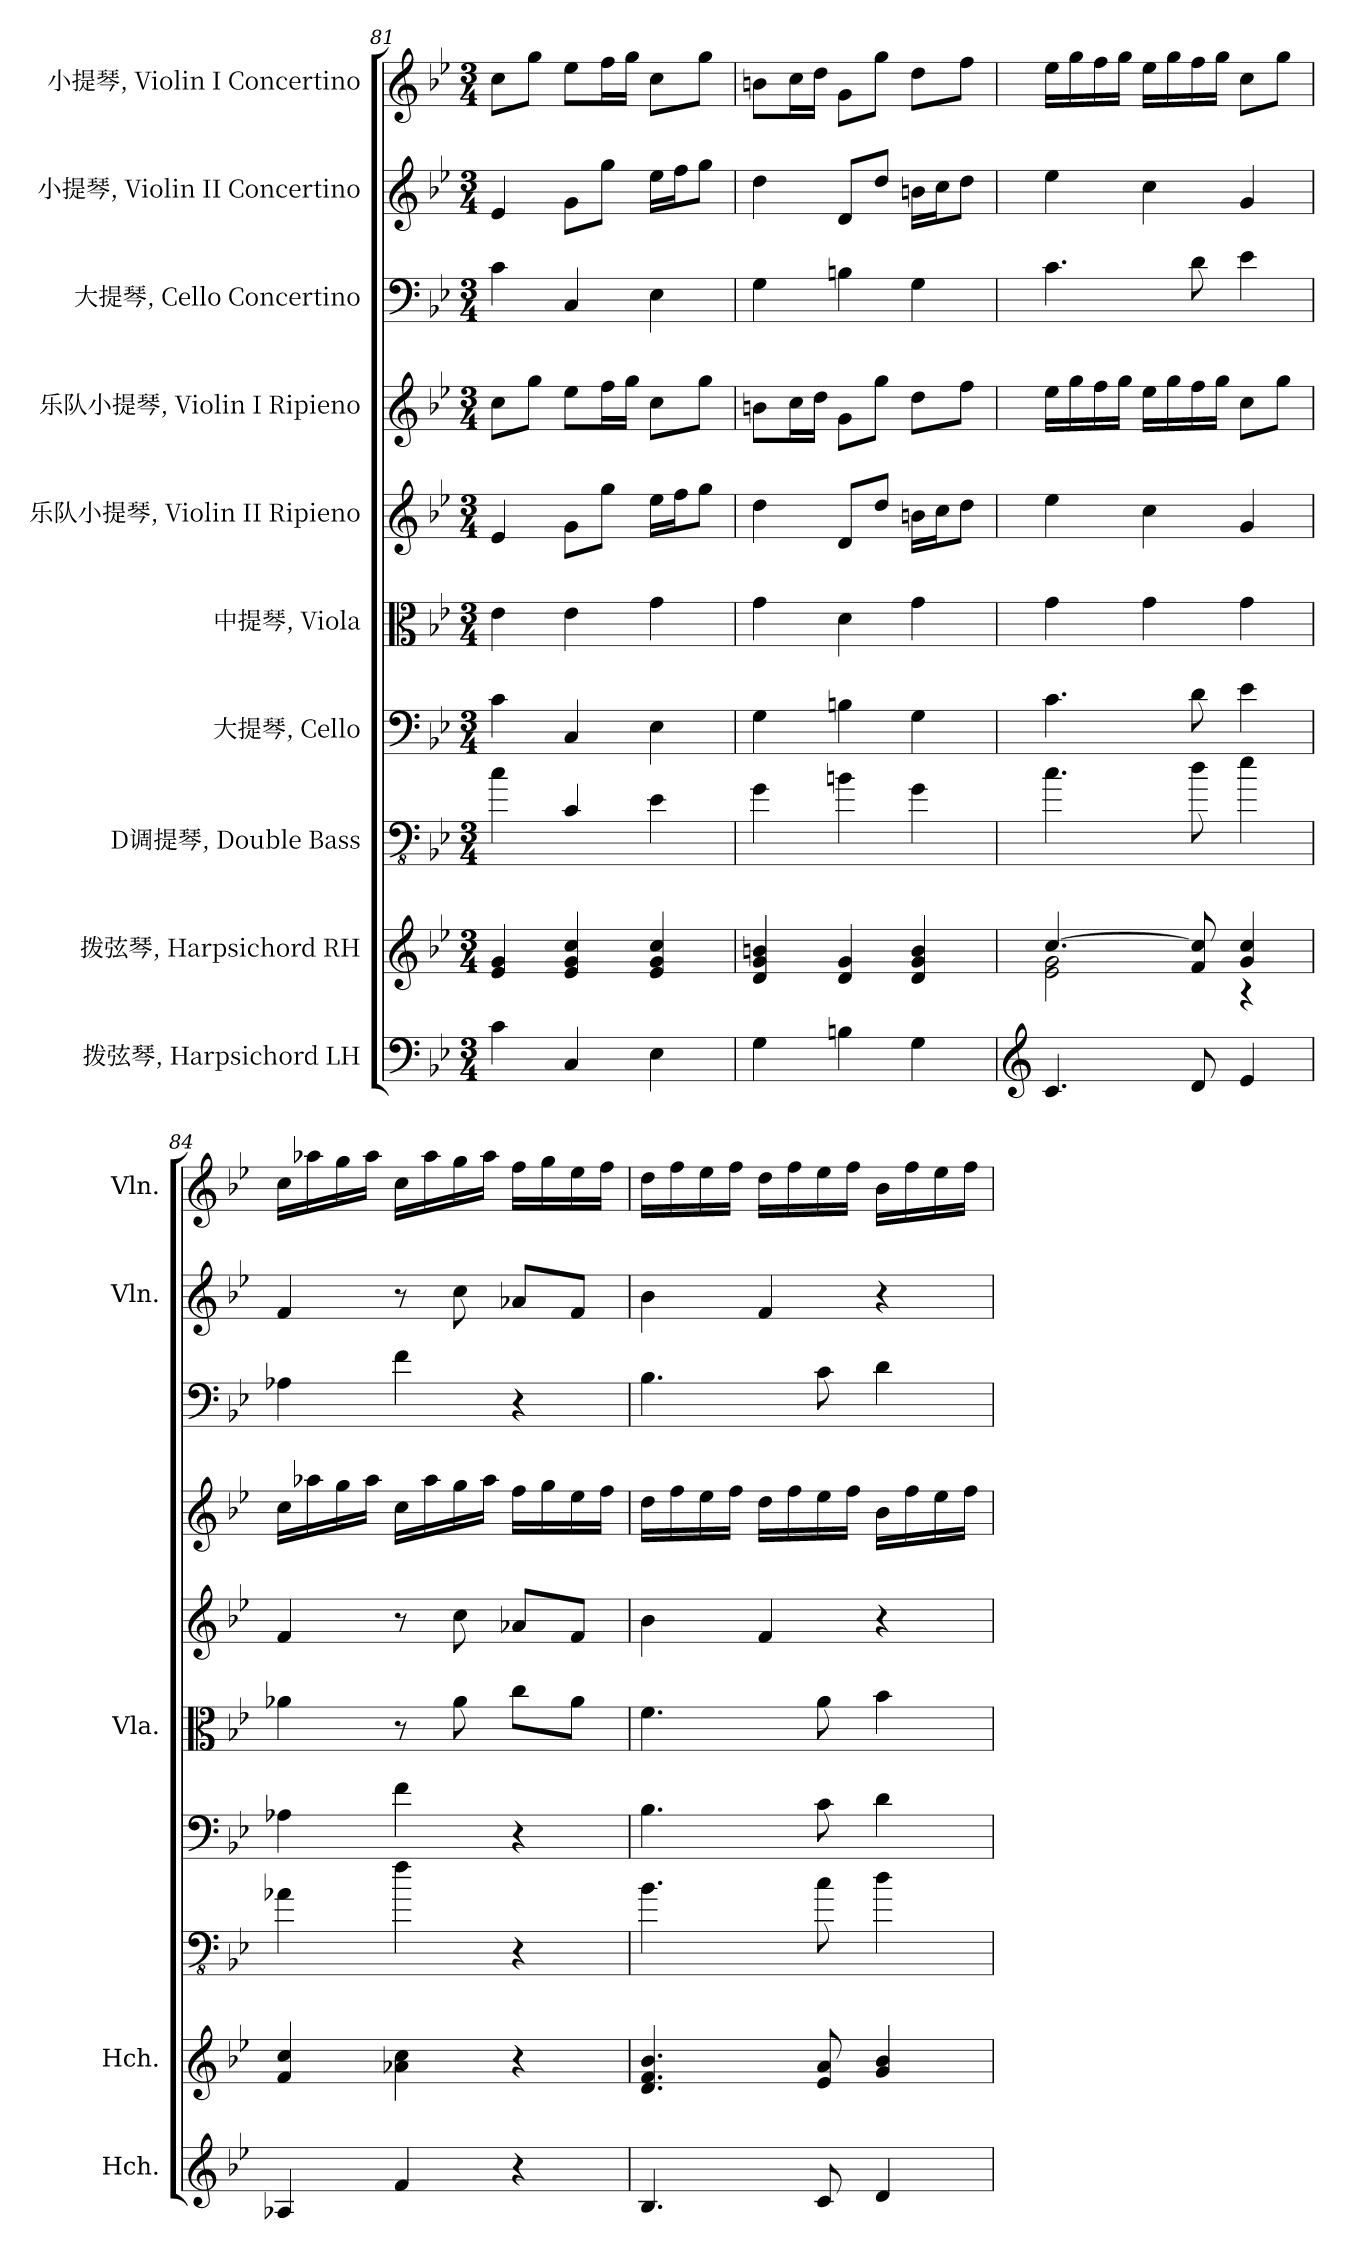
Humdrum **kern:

**kern	**kern	**kern	**kern	**kern	**kern	**kern	**kern	**kern	**kern
*part10	*part9	*part8	*part7	*part6	*part5	*part4	*part3	*part2	*part1
*staff10	*staff9	*staff8	*staff7	*staff6	*staff5	*staff4	*staff3	*staff2	*staff1
*I"拨弦琴, Harpsichord LH	*I"拨弦琴, Harpsichord RH	*I"D调提琴, Double Bass	*I"大提琴, Cello	*I"中提琴, Viola	*I"乐队小提琴, Violin II Ripieno	*I"乐队小提琴, Violin I Ripieno	*I"大提琴, Cello Concertino	*I"小提琴, Violin II Concertino	*I"小提琴, Violin I Concertino
*I'Hch.	*I'Hch.	*	*	*I'Vla.	*	*	*	*I'Vln.	*I'Vln.
*clefF4	*clefG2	*clefFv4	*clefF4	*clefC3	*clefG2	*clefG2	*clefF4	*clefG2	*clefG2
*	*	*ITrd7c12	*	*	*	*	*	*	*
*k[b-e-]	*k[b-e-]	*k[b-e-]	*k[b-e-]	*k[b-e-]	*k[b-e-]	*k[b-e-]	*k[b-e-]	*k[b-e-]	*k[b-e-]
*M3/4	*M3/4	*M3/4	*M3/4	*M3/4	*M3/4	*M3/4	*M3/4	*M3/4	*M3/4
*MM84	*MM84	*MM84	*MM84	*MM84	*MM84	*MM84	*MM84	*MM84	*MM84
=81	=81	=81	=81	=81	=81	=81	=81	=81	=81
4c\	4e-/ 4g/	4C\	4c\	4e-\	4e-/	8cc\L	4c\	4e-/	8cc\L
.	.	.	.	.	.	8gg\J	.	.	8gg\J
4C/	4e-/ 4g/ 4cc/	4CC/	4C/	4e-\	8g\L	8ee-\L	4C/	8g\L	8ee-\L
.	.	.	.	.	8gg\J	16ff\L	.	8gg\J	16ff\L
.	.	.	.	.	.	16gg\JJ	.	.	16gg\JJ
4E-\	4e-/ 4g/ 4cc/	4EE-\	4E-\	4g\	16ee-\LL	8cc\L	4E-\	16ee-\LL	8cc\L
.	.	.	.	.	16ff\J	.	.	16ff\J	.
.	.	.	.	.	8gg\J	8gg\J	.	8gg\J	8gg\J
=82	=82	=82	=82	=82	=82	=82	=82	=82	=82
4G\	4d/ 4g/ 4bn/	4GG\	4G\	4g\	4dd\	8bn\L	4G\	4dd\	8bn\L
.	.	.	.	.	.	16cc\L	.	.	16cc\L
.	.	.	.	.	.	16dd\JJ	.	.	16dd\JJ
4Bn\	4d/ 4g/	4BBn\	4Bn\	4d\	8d/L	8g\L	4Bn\	8d/L	8g\L
.	.	.	.	.	8dd/J	8gg\J	.	8dd/J	8gg\J
4G\	4d/ 4g/ 4b/	4GG\	4G\	4g\	16bn\LL	8dd\L	4G\	16bn\LL	8dd\L
.	.	.	.	.	16cc\J	.	.	16cc\J	.
.	.	.	.	.	8dd\J	8ff\J	.	8dd\J	8ff\J
!!LO:PB:g=z
=83	=83	=83	=83	=83	=83	=83	=83	=83	=83
*clefG2	*	*	*	*	*	*	*	*	*
*	*^	*	*	*	*	*	*	*	*
4.c/	[4.cc/	2e-\ 2g\	4.C\	4.c\	4g\	4ee-\	16ee-\LL	4.c\	4ee-\	16ee-\LL
.	.	.	.	.	.	.	16gg\	.	.	16gg\
.	.	.	.	.	.	.	16ff\	.	.	16ff\
.	.	.	.	.	.	.	16gg\JJ	.	.	16gg\JJ
.	.	.	.	.	4g\	4cc\	16ee-\LL	.	4cc\	16ee-\LL
.	.	.	.	.	.	.	16gg\	.	.	16gg\
8d/	8f/ 8cc/]	.	8D\	8d\	.	.	16ff\	8d\	.	16ff\
.	.	.	.	.	.	.	16gg\JJ	.	.	16gg\JJ
4e-/	4g/ 4cc/	4r	4E-\	4e-\	4g\	4g/	8cc\L	4e-\	4g/	8cc\L
.	.	.	.	.	.	.	8gg\J	.	.	8gg\J
*	*v	*v	*	*	*	*	*	*	*	*
=84	=84	=84	=84	=84	=84	=84	=84	=84	=84
4A-X/	4f/ 4cc/	4AA-X\	4A-X\	4a-X\	4f/	16cc\LL	4A-X\	4f/	16cc\LL
.	.	.	.	.	.	16aa-X\	.	.	16aa-X\
.	.	.	.	.	.	16gg\	.	.	16gg\
.	.	.	.	.	.	16aa-\JJ	.	.	16aa-\JJ
4f/	4a-X\ 4cc\	4F\	4f\	8r	8r	16cc\LL	4f\	8r	16cc\LL
.	.	.	.	.	.	16aa-\	.	.	16aa-\
.	.	.	.	8a-\	8cc\	16gg\	.	8cc\	16gg\
.	.	.	.	.	.	16aa-\JJ	.	.	16aa-\JJ
4r	4r	4r	4r	8cc\L	8a-X/L	16ff\LL	4r	8a-X/L	16ff\LL
.	.	.	.	.	.	16gg\	.	.	16gg\
.	.	.	.	8a-\J	8f/J	16ee-\	.	8f/J	16ee-\
.	.	.	.	.	.	16ff\JJ	.	.	16ff\JJ
=85	=85	=85	=85	=85	=85	=85	=85	=85	=85
4.B-/	4.d/ 4.f/ 4.b-/	4.BB-\	4.B-\	4.f\	4b-\	16dd\LL	4.B-\	4b-\	16dd\LL
.	.	.	.	.	.	16ff\	.	.	16ff\
.	.	.	.	.	.	16ee-\	.	.	16ee-\
.	.	.	.	.	.	16ff\JJ	.	.	16ff\JJ
.	.	.	.	.	4f/	16dd\LL	.	4f/	16dd\LL
.	.	.	.	.	.	16ff\	.	.	16ff\
8c/	8e-/ 8a/	8C\	8c\	8a\	.	16ee-\	8c\	.	16ee-\
.	.	.	.	.	.	16ff\JJ	.	.	16ff\JJ
4d/	4g/ 4b-/	4D\	4d\	4b-\	4r	16b-\LL	4d\	4r	16b-\LL
.	.	.	.	.	.	16ff\	.	.	16ff\
.	.	.	.	.	.	16ee-\	.	.	16ee-\
.	.	.	.	.	.	16ff\JJ	.	.	16ff\JJ
=	=	=	=	=	=	=	=	=	=
*-	*-	*-	*-	*-	*-	*-	*-	*-	*-
